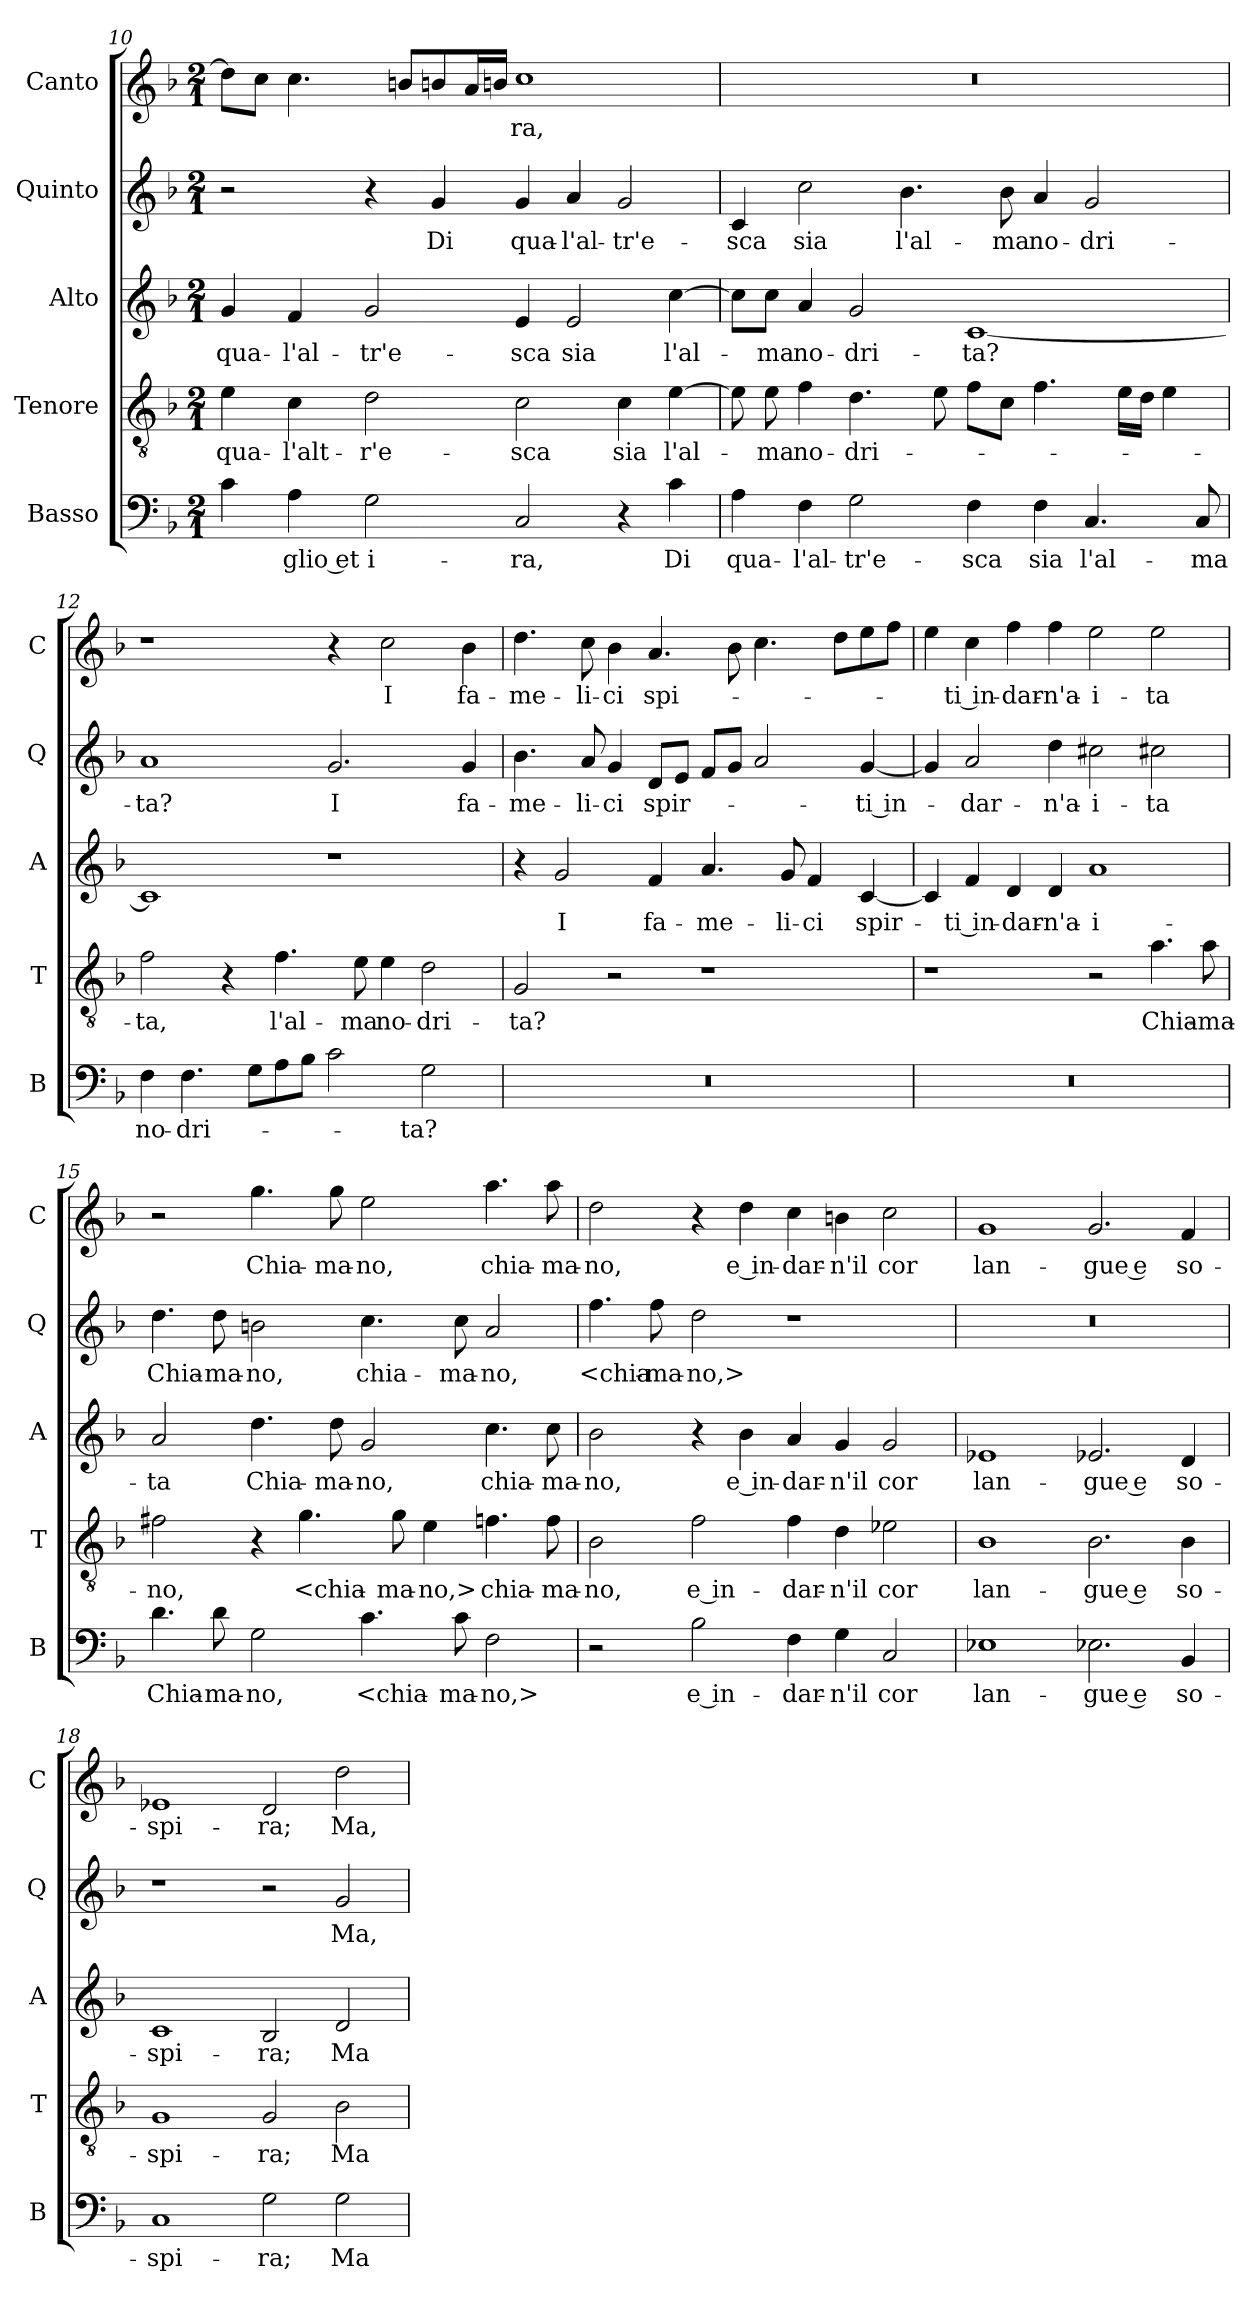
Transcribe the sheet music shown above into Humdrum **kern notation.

**kern	**text	**kern	**text	**kern	**text	**kern	**text	**kern	**text
*part5	*part5	*part4	*part4	*part3	*part3	*part2	*part2	*part1	*part1
*staff5	*staff5	*staff4	*staff4	*staff3	*staff3	*staff2	*staff2	*staff1	*staff1
*I"Basso	*	*I"Tenore	*	*I"Alto	*	*I"Quinto	*	*I"Canto	*
*I'B	*	*I'T	*	*I'A	*	*I'Q	*	*I'C	*
*clefF4	*	*clefGv2	*	*clefG2	*	*clefG2	*	*clefG2	*
*k[b-]	*	*k[b-]	*	*k[b-]	*	*k[b-]	*	*k[b-]	*
*M2/1	*	*M2/1	*	*M2/1	*	*M2/1	*	*M2/1	*
=10	=10	=10	=10	=10	=10	=10	=10	=10	=10
4c	.	4e	qua-	4g	qua-	2r	.	8ddL]	.
.	.	.	.	.	.	.	.	8ccJ	.
4A	-glio et	4c	-l'alt-	4f	-l'al-	.	.	4.cc	.
2G	i-	2d	-r'e-	2g	-tr'e-	4r	.	.	.
.	.	.	.	.	.	.	.	8bnL	.
.	.	.	.	.	.	4g	Di	8bn	.
.	.	.	.	.	.	.	.	16aL	.
.	.	.	.	.	.	.	.	16bnJJ	.
2C	-ra,	2c	-sca	4e	-sca	4g	qua-	1cc	-ra,
.	.	.	.	2e	sia	4a	-l'al-	.	.
4r	.	4c	sia	.	.	2g	-tr'e-	.	.
4c	Di	[4e	l'al-	[4cc	l'al-	.	.	.	.
=11	=11	=11	=11	=11	=11	=11	=11	=11	=11
4A	qua-	8e]	.	8cc\L]	.	4c	-sca	0r	.
.	.	8e	-ma	8cc\J	-ma	.	.	.	.
4F	-l'al-	4f	no-	4a	no-	2cc	sia	.	.
2G	-tr'e-	4.d	-dri-	2g	-dri-	.	.	.	.
.	.	.	.	.	.	4.b-	l'al-	.	.
.	.	8e	.	.	.	.	.	.	.
4F	-sca	8fL	.	[1c	-ta?	.	.	.	.
.	.	8cJ	.	.	.	8b-	-ma	.	.
4F	sia	4.f	.	.	.	4a	no-	.	.
4.C	l'al-	.	.	.	.	2g	-dri-	.	.
.	.	16eLL	.	.	.	.	.	.	.
.	.	16dJJ	.	.	.	.	.	.	.
.	.	4e	.	.	.	.	.	.	.
8C	-ma	.	.	.	.	.	.	.	.
=12	=12	=12	=12	=12	=12	=12	=12	=12	=12
4F	no-	2f	-ta,	1c]	.	1a	-ta?	1r	.
4.F	-dri-	.	.	.	.	.	.	.	.
.	.	4r	.	.	.	.	.	.	.
8GL	.	.	.	.	.	.	.	.	.
8A	.	4.f	l'al-	.	.	.	.	.	.
8B-J	.	.	.	.	.	.	.	.	.
2c	.	.	.	1r	.	2.g	I	4r	.
.	.	8e	-ma	.	.	.	.	.	.
.	.	4e	no-	.	.	.	.	2cc	I
2G	-ta?	2d	-dri-	.	.	.	.	.	.
.	.	.	.	.	.	4g	fa-	4b-	fa-
=13	=13	=13	=13	=13	=13	=13	=13	=13	=13
0r	.	2G	-ta?	4r	.	4.b-	-me-	4.dd	-me-
.	.	.	.	2g	I	.	.	.	.
.	.	.	.	.	.	8a	-li-	8cc	-li-
.	.	2r	.	.	.	4g	-ci	4b-	-ci
.	.	.	.	4f	fa-	8dL	spir-	4.a	spi-
.	.	.	.	.	.	8eJ	.	.	.
.	.	1r	.	4.a	-me-	8fL	.	.	.
.	.	.	.	.	.	8gJ	.	8b-	.
.	.	.	.	.	.	2a	.	4.cc	.
.	.	.	.	8g	-li-	.	.	.	.
.	.	.	.	4f	-ci	.	.	.	.
.	.	.	.	.	.	.	.	8ddL	.
.	.	.	.	[4c	spir-	[4g	-ti in-	8ee	.
.	.	.	.	.	.	.	.	8ffJ	.
=14	=14	=14	=14	=14	=14	=14	=14	=14	=14
0r	.	1r	.	4c]	.	4g]	.	4ee	.
.	.	.	.	4f	-ti in-	2a	-dar-	4cc	-ti in-
.	.	.	.	4d	-dar-	.	.	4ff	-dar-
.	.	.	.	4d	-n'a-	4dd	-n'a-	4ff	-n'a-
.	.	2r	.	1a	-i-	2cc#X	-i-	2ee	-i-
.	.	4.a	Chia-	.	.	2cc#X	-ta	2ee	-ta
.	.	8a	-ma-	.	.	.	.	.	.
=15	=15	=15	=15	=15	=15	=15	=15	=15	=15
4.d	Chia-	2f#X	-no,	2a	-ta	4.dd	Chia-	2r	.
8d	-ma-	.	.	.	.	8dd	-ma-	.	.
2G	-no,	4r	.	4.dd	Chia-	2bn	-no,	4.gg	Chia-
.	.	4.g	<chia-	.	.	.	.	.	.
.	.	.	.	8dd	-ma-	.	.	8gg	-ma-
4.c	<chia-	.	.	2g	-no,	4.cc	chia-	2ee	-no,
.	.	8g	-ma-	.	.	.	.	.	.
.	.	4e	-no,>	.	.	.	.	.	.
8c	-ma-	.	.	.	.	8cc	-ma-	.	.
2F	-no,>	4.fn	chia-	4.cc	chia-	2a	-no,	4.aa	chia-
.	.	8f	-ma-	8cc	-ma-	.	.	8aa	-ma-
=16	=16	=16	=16	=16	=16	=16	=16	=16	=16
2r	.	2B-	-no,	2b-	-no,	4.ff	<chia-	2dd	-no,
.	.	.	.	.	.	8ff	-ma-	.	.
2B-	e in-	2f	e in-	4r	.	2dd	-no,>	4r	.
.	.	.	.	4b-	e in-	.	.	4dd	e in-
4F	-dar-	4f	-dar-	4a	-dar-	1r	.	4cc	-dar-
4G	-n'il	4d	-n'il	4g	-n'il	.	.	4bn	-n'il
2C	cor	2e-X	cor	2g	cor	.	.	2cc	cor
=17	=17	=17	=17	=17	=17	=17	=17	=17	=17
1E-X	lan-	1B-	lan-	1e-X	lan-	0r	.	1g	lan-
2.E-X	-gue e	2.B-	-gue e	2.e-X	-gue e	.	.	2.g	-gue e
4BB-	so-	4B-	so-	4d	so-	.	.	4f	so-
=18	=18	=18	=18	=18	=18	=18	=18	=18	=18
1C	-spi-	1G	-spi-	1c	-spi-	1r	.	1e-X	-spi-
2G	-ra;	2G	-ra;	2B-	-ra;	2r	.	2d	-ra;
2G	Ma	2B-	Ma	2d	Ma	2g	Ma,	2dd	Ma,
=	=	=	=	=	=	=	=	=	=
*-	*-	*-	*-	*-	*-	*-	*-	*-	*-
